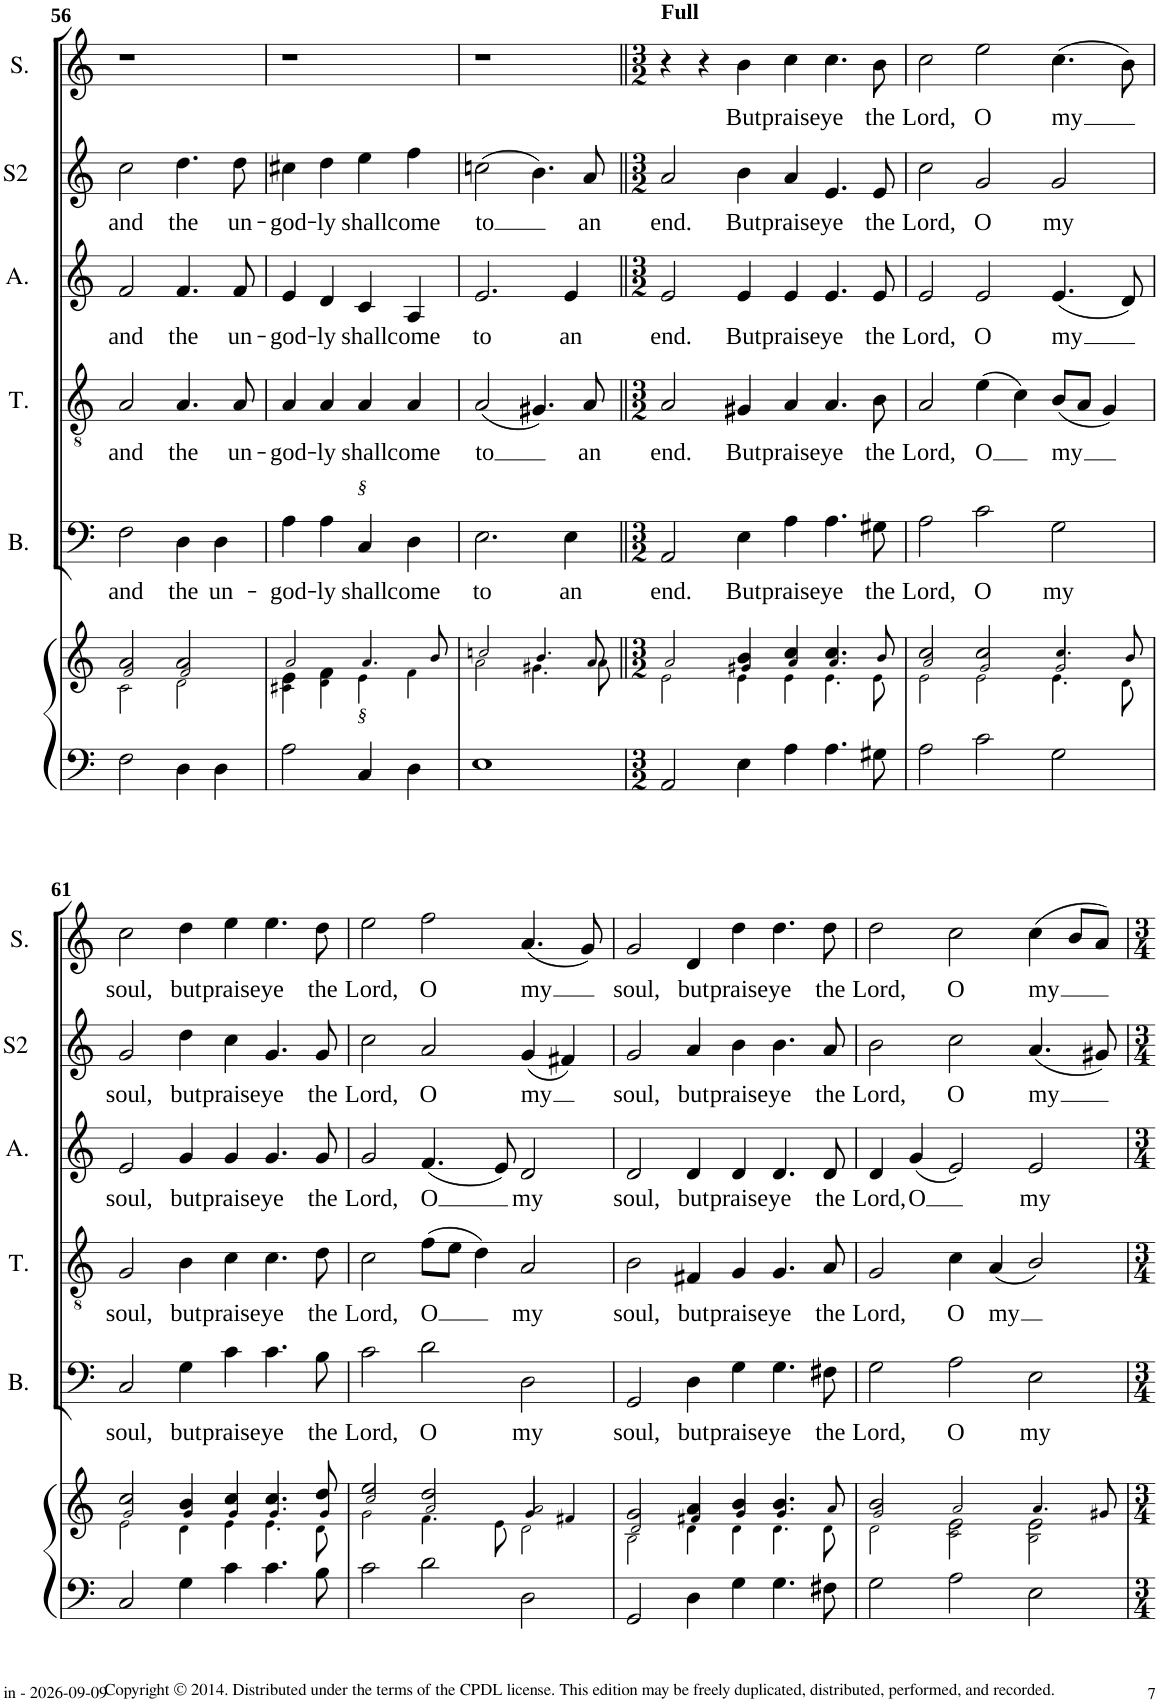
**kern	**kern	**kern	**text	**kern	**text	**kern	**text	**kern	**text	**kern	**text
*part6	*part6	*part5	*part5	*part4	*part4	*part3	*part3	*part2	*part2	*part1	*part1
*staff7	*staff6	*staff5	*staff5	*staff4	*staff4	*staff3	*staff3	*staff2	*staff2	*staff1	*staff1
*I"Continuo	*	*I"Basse	*	*I"Ténor	*	*I"Alto	*	*I"Soprano 2	*	*I"Soprano	*
*	*	*I'B.	*	*I'T.	*	*I'A.	*	*I'S2	*	*I'S.	*
!!LO:PB:g=z
*clefF4	*clefG2	*clefF4	*	*clefGv2	*	*clefG2	*	*clefG2	*	*clefG2	*
*k[]	*k[]	*k[]	*	*k[]	*	*k[]	*	*k[]	*	*k[]	*
*M4/4	*M4/4	*M4/4	*	*M4/4	*	*M4/4	*	*M4/4	*	*M4/4	*
*met(c)	*met(c)	*met(c)	*	*met(c)	*	*met(c)	*	*met(c)	*	*met(c)	*
=56	=56	=56	=56	=56	=56	=56	=56	=56	=56	=56	=56
*	*^	*	*	*	*	*	*	*	*	*	*
!	!	!	!	!LO:LY:b	!	!LO:LY:b	!	!LO:LY:b	!	!LO:LY:b	!	!
2F\	2f/ 2a/	2c\	2F\	and	2A/	and	2f/	and	2cc\	and	1r	.
!	!	!	!	!LO:LY:b	!	!LO:LY:b	!	!LO:LY:b	!	!LO:LY:b	!	!
4D\	2f/ 2a/	2d\	4D\	the	4.A/	the	4.f/	the	4.dd\	the	.	.
!	!	!	!	!LO:LY:b	!	!	!	!	!	!	!	!
4D\	.	.	4D\	un-	.	.	.	.	.	.	.	.
!	!	!	!	!	!	!LO:LY:b	!	!LO:LY:b	!	!LO:LY:b	!	!
.	.	.	.	.	8A/	un-	8f/	un-	8dd\	un-	.	.
=57	=57	=57	=57	=57	=57	=57	=57	=57	=57	=57	=57	=57
!	!	!	!	!LO:LY:b	!	!LO:LY:b	!	!LO:LY:b	!	!LO:LY:b	!	!
2A\	2a/	4c#X\ 4e\	4A\	-god-	4A/	-god-	4e/	-god-	4cc#X\	-god-	1r	.
!	!	!	!	!LO:LY:b	!	!LO:LY:b	!	!LO:LY:b	!	!LO:LY:b	!	!
.	.	4d\ 4f\	4A\	-ly	4A/	-ly	4d/	-ly	4dd\	-ly	.	.
!	!	!	!LO:TX:a:i:t=§	!	!	!	!	!	!	!	!	!
!LO:TX:a:i:t=§	!	!	!	!	!	!	!	!	!	!	!	!
!	!	!	!	!LO:LY:b	!	!LO:LY:b	!	!LO:LY:b	!	!LO:LY:b	!	!
4C/	4.a/	4e\	4C/	shall	4A/	shall	4c/	shall	4ee\	shall	.	.
!	!	!	!	!LO:LY:b	!	!LO:LY:b	!	!LO:LY:b	!	!LO:LY:b	!	!
4D\	.	4f\	4D\	come	4A/	come	4A/	come	4ff\	come	.	.
.	8b/	.	.	.	.	.	.	.	.	.	.	.
=58	=58	=58	=58	=58	=58	=58	=58	=58	=58	=58	=58	=58
!	!	!	!	!LO:LY:b	!	!LO:LY:b	!	!LO:LY:b	!	!LO:LY:b	!	!
1E	2ccn/	2a\	2.E\	to	(<2A/	to	2.e/	to	(>2ccn\	to	1r	.
.	4.b/	4.g#X\	.	.	4.G#X/)	.	.	.	4.b\)	.	.	.
!	!	!	!	!LO:LY:b	!	!	!	!LO:LY:b	!	!	!	!
.	.	.	4E\	an	.	.	4e/	an	.	.	.	.
!	!	!	!	!	!	!LO:LY:b	!	!	!	!LO:LY:b	!	!
.	8a/	8a\	.	.	8A/	an	.	.	8a/	an	.	.
=59||	=59||	=59||	=59||	=59||	=59||	=59||	=59||	=59||	=59||	=59||	=59||	=59||
*M3/2	*M3/2	*	*M3/2	*	*M3/2	*	*M3/2	*	*M3/2	*	*M3/2	*
!	!	!	!	!	!	!	!	!	!	!	!LO:TX:a:B:t=Full	!
!	!	!	!	!LO:LY:b	!	!LO:LY:b	!	!LO:LY:b	!	!LO:LY:b	!	!
2AA/	2a/	2e\	2AA/	end.	2A/	end.	2e/	end.	2a/	end.	4r	.
.	.	.	.	.	.	.	.	.	.	.	4r	.
!	!	!	!	!LO:LY:b	!	!LO:LY:b	!	!LO:LY:b	!	!LO:LY:b	!	!LO:LY:b
4E\	4g#X/ 4b/	4e\	4E\	But	4G#X/	But	4e/	But	4b\	But	4b\	But
!	!	!	!	!LO:LY:b	!	!LO:LY:b	!	!LO:LY:b	!	!LO:LY:b	!	!LO:LY:b
4A\	4a/ 4cc/	4e\	4A\	praise	4A/	praise	4e/	praise	4a/	praise	4cc\	praise
!	!	!	!	!LO:LY:b	!	!LO:LY:b	!	!LO:LY:b	!	!LO:LY:b	!	!LO:LY:b
4.A\	4.a/ 4.cc/	4.e\	4.A\	ye	4.A/	ye	4.e/	ye	4.e/	ye	4.cc\	ye
!	!	!	!	!LO:LY:b	!	!LO:LY:b	!	!LO:LY:b	!	!LO:LY:b	!	!LO:LY:b
8G#X\	8b/	8e\	8G#X\	the	8B\	the	8e/	the	8e/	the	8b\	the
=60	=60	=60	=60	=60	=60	=60	=60	=60	=60	=60	=60	=60
*	*	*^	*	*	*	*	*	*	*	*	*	*
!	!	!	!	!	!LO:LY:b	!	!LO:LY:b	!	!LO:LY:b	!	!LO:LY:b	!	!LO:LY:b
2A\	2a/ 2cc/	2e\	1ryy	2A\	Lord,	2A/	Lord,	2e/	Lord,	2cc\	Lord,	2cc\	Lord,
!	!	!	!	!	!LO:LY:b	!	!LO:LY:b	!	!LO:LY:b	!	!LO:LY:b	!	!LO:LY:b
2c\	2g/ 2cc/	2e\	.	2c\	O	(>4e\	O	2e/	O	2g/	O	2ee\	O
.	.	.	.	.	.	4c\)	.	.	.	.	.	.	.
!	!	!	!	!	!LO:LY:b	!	!LO:LY:b	!	!LO:LY:b	!	!LO:LY:b	!	!LO:LY:b
2G\	4.cc/	4.e\	2g/	2G\	my	(<8B/L	my	(<4.e/	my	2g/	my	(>4.cc\	my
.	.	.	.	.	.	8A/J	.	.	.	.	.	.	.
.	.	.	.	.	.	4G/)	.	.	.	.	.	.	.
.	8b/	8d\	.	.	.	.	.	8d/)	.	.	.	8b\)	.
*	*	*v	*v	*	*	*	*	*	*	*	*	*	*
!!LO:LB:g=z
=61	=61	=61	=61	=61	=61	=61	=61	=61	=61	=61	=61	=61
!	!	!	!	!LO:LY:b	!	!LO:LY:b	!	!LO:LY:b	!	!LO:LY:b	!	!LO:LY:b
2C/	2g/ 2cc/	2e\	2C/	soul,	2G/	soul,	2e/	soul,	2g/	soul,	2cc\	soul,
!	!	!	!	!LO:LY:b	!	!LO:LY:b	!	!LO:LY:b	!	!LO:LY:b	!	!LO:LY:b
4G\	4g/ 4b/	4d\	4G\	but	4B\	but	4g/	but	4dd\	but	4dd\	but
!	!	!	!	!LO:LY:b	!	!LO:LY:b	!	!LO:LY:b	!	!LO:LY:b	!	!LO:LY:b
4c\	4g/ 4cc/	4e\	4c\	praise	4c\	praise	4g/	praise	4cc\	praise	4ee\	praise
!	!	!	!	!LO:LY:b	!	!LO:LY:b	!	!LO:LY:b	!	!LO:LY:b	!	!LO:LY:b
4.c\	4.g/ 4.cc/	4.e\	4.c\	ye	4.c\	ye	4.g/	ye	4.g/	ye	4.ee\	ye
!	!	!	!	!LO:LY:b	!	!LO:LY:b	!	!LO:LY:b	!	!LO:LY:b	!	!LO:LY:b
8B\	8g/ 8dd/	8d\	8B\	the	8d\	the	8g/	the	8g/	the	8dd\	the
=62	=62	=62	=62	=62	=62	=62	=62	=62	=62	=62	=62	=62
*	*	*^	*	*	*	*	*	*	*	*	*	*
!	!	!	!	!	!LO:LY:b	!	!LO:LY:b	!	!LO:LY:b	!	!LO:LY:b	!	!LO:LY:b
2c\	2cc/ 2ee/	2g\	1ryy	2c\	Lord,	2c\	Lord,	2g/	Lord,	2cc\	Lord,	2ee\	Lord,
!	!	!	!	!	!LO:LY:b	!	!LO:LY:b	!	!LO:LY:b	!	!LO:LY:b	!	!LO:LY:b
2d\	2a/ 2dd/	4.f\	.	2d\	O	(>8f\L	O	(<4.f/	O	2a/	O	2ff\	O
.	.	.	.	.	.	8e\J	.	.	.	.	.	.	.
.	.	.	.	.	.	4d\)	.	.	.	.	.	.	.
.	.	8e\	.	.	.	.	.	8e/)	.	.	.	.	.
!	!	!	!	!	!LO:LY:b	!	!LO:LY:b	!	!LO:LY:b	!	!LO:LY:b	!	!LO:LY:b
2D\	2a/	2d\	4g/	2D\	my	2A/	my	2d/	my	(<4g/	my	(<4.a/	my
.	.	.	4f#X/	.	.	.	.	.	.	4f#X/)	.	.	.
.	.	.	.	.	.	.	.	.	.	.	.	8g/)	.
*	*	*v	*v	*	*	*	*	*	*	*	*	*	*
=63	=63	=63	=63	=63	=63	=63	=63	=63	=63	=63	=63	=63
!	!	!	!	!LO:LY:b	!	!LO:LY:b	!	!LO:LY:b	!	!LO:LY:b	!	!LO:LY:b
2GG/	2d/ 2g/	2B\	2GG/	soul,	2B\	soul,	2d/	soul,	2g/	soul,	2g/	soul,
!	!	!	!	!LO:LY:b	!	!LO:LY:b	!	!LO:LY:b	!	!LO:LY:b	!	!LO:LY:b
4D\	4f#X/ 4a/	4d\	4D\	but	4F#X/	but	4d/	but	4a/	but	4d/	but
!	!	!	!	!LO:LY:b	!	!LO:LY:b	!	!LO:LY:b	!	!LO:LY:b	!	!LO:LY:b
4G\	4g/ 4b/	4d\	4G\	praise	4G/	praise	4d/	praise	4b\	praise	4dd\	praise
!	!	!	!	!LO:LY:b	!	!LO:LY:b	!	!LO:LY:b	!	!LO:LY:b	!	!LO:LY:b
4.G\	4.g/ 4.b/	4.d\	4.G\	ye	4.G/	ye	4.d/	ye	4.b\	ye	4.dd\	ye
!	!	!	!	!LO:LY:b	!	!LO:LY:b	!	!LO:LY:b	!	!LO:LY:b	!	!LO:LY:b
8F#X\	8a/	8d\	8F#X\	the	8A/	the	8d/	the	8a/	the	8dd\	the
=64	=64	=64	=64	=64	=64	=64	=64	=64	=64	=64	=64	=64
!	!	!	!	!LO:LY:b	!	!LO:LY:b	!	!LO:LY:b	!	!LO:LY:b	!	!LO:LY:b
2G\	2g/ 2b/	2d\	2G\	Lord,	2G/	Lord,	4d/	Lord,	2b\	Lord,	2dd\	Lord,
!	!	!	!	!	!	!	!	!LO:LY:b	!	!	!	!
.	.	.	.	.	.	.	(<4g/	O	.	.	.	.
!	!	!	!	!LO:LY:b	!	!LO:LY:b	!	!	!	!LO:LY:b	!	!LO:LY:b
2A\	2a/	2c\ 2e\	2A\	O	4c\	O	2e/)	.	2cc\	O	2cc\	O
!	!	!	!	!	!	!LO:LY:b	!	!	!	!	!	!
.	.	.	.	.	(<4A/	my	.	.	.	.	.	.
!	!	!	!	!LO:LY:b	!	!	!	!LO:LY:b	!	!LO:LY:b	!	!LO:LY:b
2E\	4.a/	2B\ 2e\	2E\	my	2B/)	.	2e/	my	(<4.a/	my	(>4cc\	my
.	.	.	.	.	.	.	.	.	.	.	8b/L	.
.	8g#X/	.	.	.	.	.	.	.	8g#X/)	.	8a/J)	.
*	*v	*v	*	*	*	*	*	*	*	*	*	*
=	=	=	=	=	=	=	=	=	=	=	=
*-	*-	*-	*-	*-	*-	*-	*-	*-	*-	*-	*-
